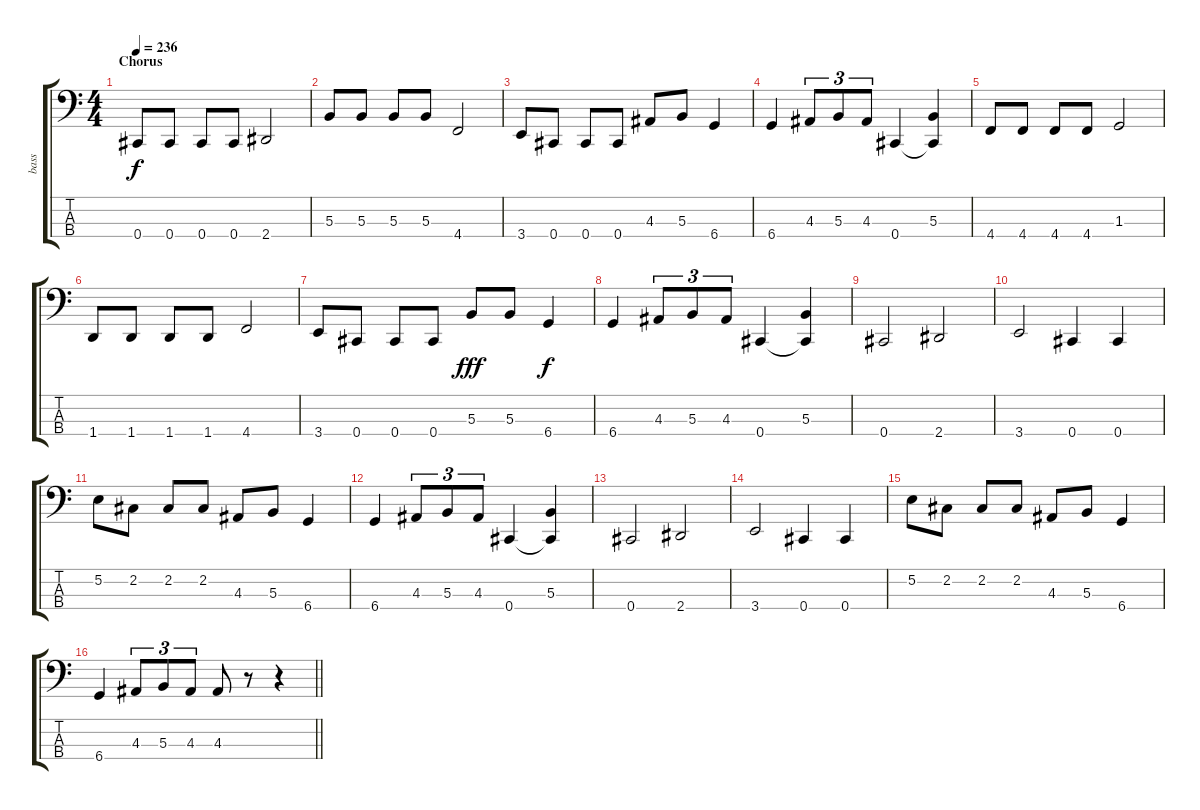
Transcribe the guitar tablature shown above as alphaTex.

\track ("bass" "bass") {instrument electricbasspick}
\staff {score tabs}
\tuning (E2 B1 Gb1 Db1) {hide}
\ts (4 4)
\section ("" "Chorus")
\tempo 236
\clef f4
\ks c
0.4.8{dy f} 0.4.8 0.4.8 0.4.8 2.4.2 |
5.3.8 5.3.8 5.3.8 5.3.8 4.4.2 |
3.4.8 0.4.8 0.4.8 0.4.8 4.3.8 5.3.8 6.4.4 |
6.4.4 4.3.8{tu (3 2)} 5.3.8{tu (3 2)} 4.3.8{tu (3 2)} 0.4.4 (5.3 0.4{t}).4 |
4.4.8 4.4.8 4.4.8 4.4.8 1.3.2 |
1.4.8 1.4.8 1.4.8 1.4.8 4.4.2 |
3.4.8 0.4.8 0.4.8 0.4.8 5.3.8{dy fff} 5.3.8 6.4.4{dy f} |
6.4.4 4.3.8{tu (3 2)} 5.3.8{tu (3 2)} 4.3.8{tu (3 2)} 0.4.4 (5.3 0.4{t}).4 |
0.4.2 2.4.2 |
3.4.2 0.4.4 0.4.4 |
5.2.8 2.2.8 2.2.8 2.2.8 4.3.8 5.3.8 6.4.4 |
6.4.4 4.3.8{tu (3 2)} 5.3.8{tu (3 2)} 4.3.8{tu (3 2)} 0.4.4 (5.3 0.4{t}).4 |
0.4.2 2.4.2 |
3.4.2 0.4.4 0.4.4 |
5.2.8 2.2.8 2.2.8 2.2.8 4.3.8 5.3.8 6.4.4 |
\barLineRight lightlight
6.4.4 4.3.8{tu (3 2)} 5.3.8{tu (3 2)} 4.3.8{tu (3 2)} 4.3.8 r.8 r.4
